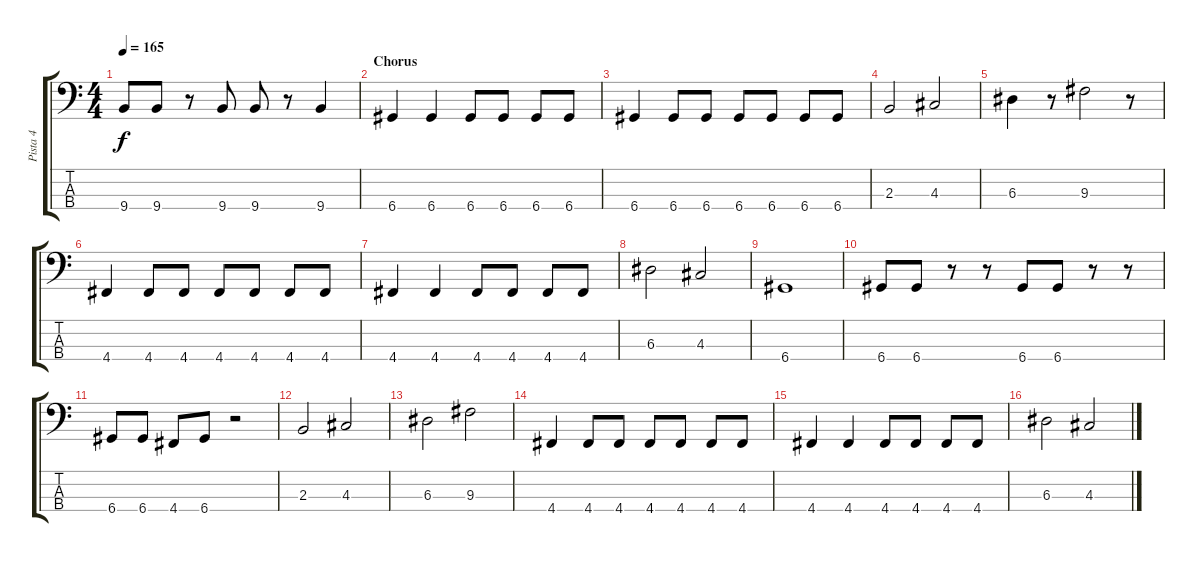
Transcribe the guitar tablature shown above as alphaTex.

\track ("Pista 4" "Pista 4") {instrument acousticguitarnylon}
\staff {score tabs}
\tuning (G2 D2 A1 D1) {hide}
\ts (4 4)
\tempo 165
\clef f4
\ks c
9.4.8{dy f} 9.4.8 r.8 9.4.8 9.4.8 r.8 9.4.4 |
\section ("" "Chorus")
6.4.4 6.4.4 6.4.8 6.4.8 6.4.8 6.4.8 |
6.4.4 6.4.8 6.4.8 6.4.8 6.4.8 6.4.8 6.4.8 |
2.3.2 4.3.2 |
6.3.4 r.8 9.3.2 r.8 |
4.4.4 4.4.8 4.4.8 4.4.8 4.4.8 4.4.8 4.4.8 |
4.4.4 4.4.4 4.4.8 4.4.8 4.4.8 4.4.8 |
6.3.2 4.3.2 |
6.4.1 |
6.4.8 6.4.8 r.8 r.8 6.4.8 6.4.8 r.8 r.8 |
6.4.8 6.4.8 4.4.8 6.4.8 r.2 |
2.3.2 4.3.2 |
6.3.2 9.3.2 |
4.4.4 4.4.8 4.4.8 4.4.8 4.4.8 4.4.8 4.4.8 |
4.4.4 4.4.4 4.4.8 4.4.8 4.4.8 4.4.8 |
6.3.2 4.3.2
